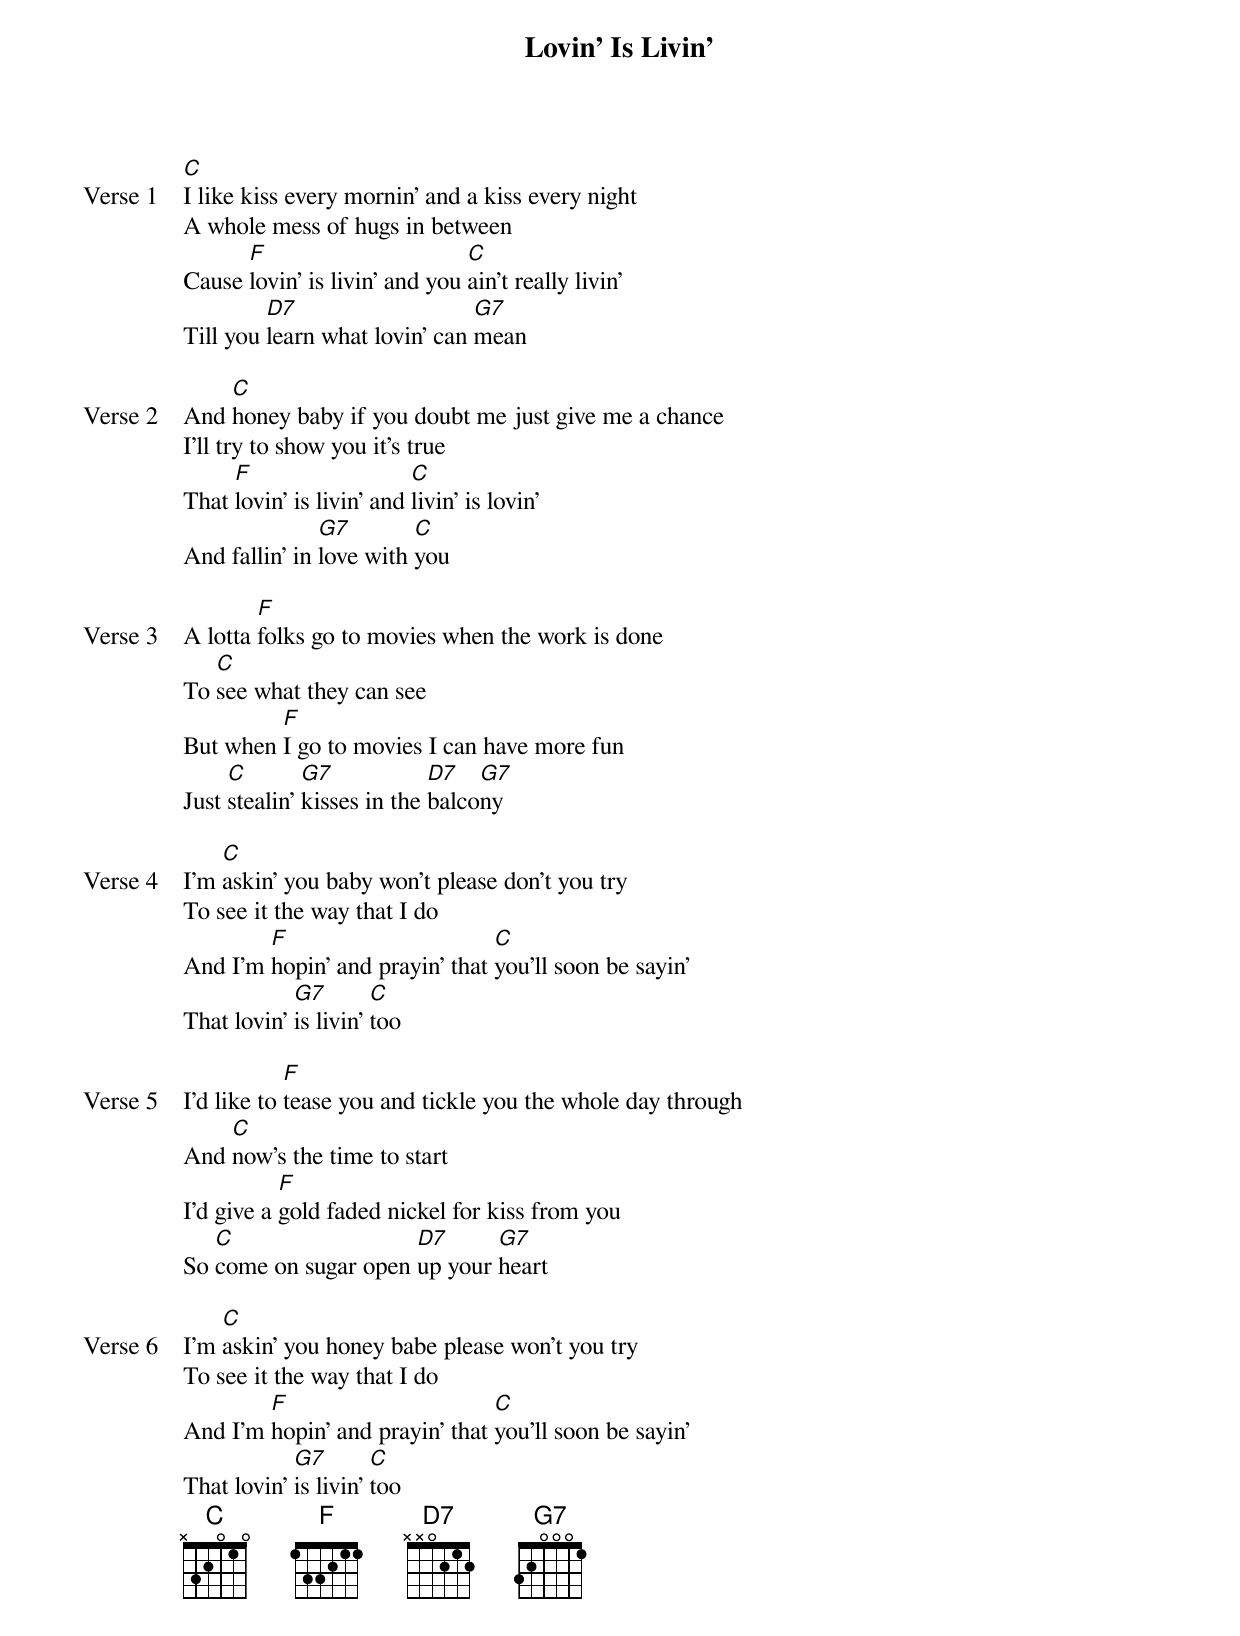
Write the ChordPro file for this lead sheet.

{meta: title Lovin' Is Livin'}
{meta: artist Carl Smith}
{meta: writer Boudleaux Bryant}

{start_of_verse: Verse 1}
[C]I like kiss every mornin' and a kiss every night
A whole mess of hugs in between
Cause [F]lovin' is livin' and you [C]ain't really livin'
Till you [D7]learn what lovin' can [G7]mean
{end_of_verse}

{start_of_verse: Verse 2}
And [C]honey baby if you doubt me just give me a chance
I'll try to show you it's true
That [F]lovin' is livin' and [C]livin' is lovin’
And fallin' in [G7]love with [C]you
{end_of_verse}

{start_of_verse: Verse 3}
A lotta [F]folks go to movies when the work is done
To [C]see what they can see
But when [F]I go to movies I can have more fun
Just [C]stealin' [G7]kisses in the [D7]balco[G7]ny
{end_of_verse}

{start_of_verse: Verse 4}
I'm [C]askin' you baby won't please don't you try
To see it the way that I do
And I'm [F]hopin' and prayin' that [C]you’ll soon be sayin'
That lovin' [G7]is livin' [C]too
{end_of_verse}

{start_of_verse: Verse 5}
I'd like to [F]tease you and tickle you the whole day through
And [C]now's the time to start
I'd give a [F]gold faded nickel for kiss from you
So [C]come on sugar open [D7]up your [G7]heart
{end_of_verse}

{start_of_verse: Verse 6}
I'm [C]askin' you honey babe please won't you try
To see it the way that I do
And I'm [F]hopin' and prayin' that [C]you’ll soon be sayin'
That lovin' [G7]is livin' [C]too
{end_of_verse}
